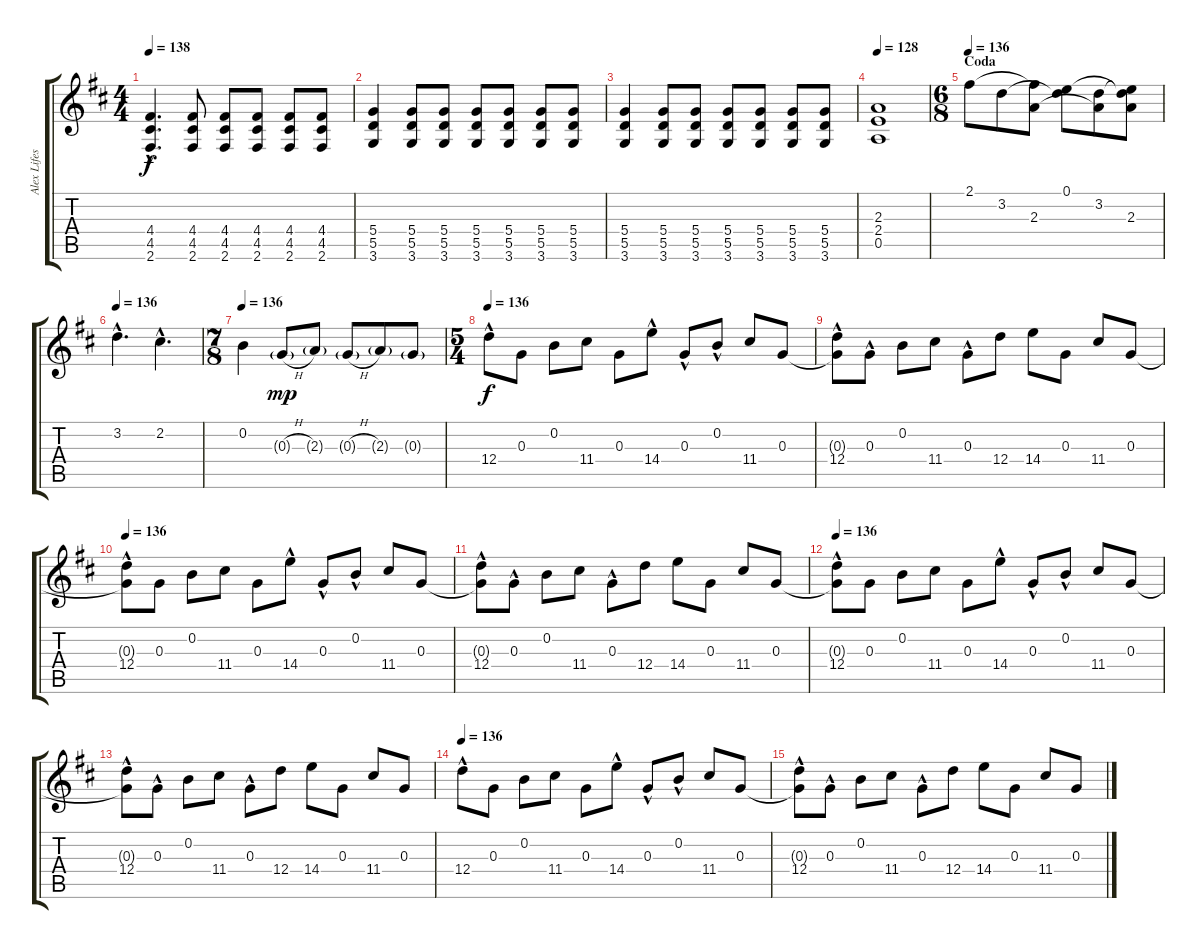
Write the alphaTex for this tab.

\track ("Alex Lifeson (rhythm)" "Alex Lifes") {instrument distortionguitar}
\staff {score tabs}
\tuning (E4 B3 G3 D3 A2 E2) {hide}
\ts (4 4)
\tempo 138
\clef g2
\ks d
(4.4{hac} 4.5{hac} 2.6{hac}).4{d dy f} (4.4 4.5 2.6).8 (4.4 4.5 2.6).8 (4.4 4.5 2.6).8 (4.4 4.5 2.6).8 (4.4 4.5 2.6).8 |
(5.4 5.5 3.6).4 (5.4 5.5 3.6).8 (5.4 5.5 3.6).8 (5.4 5.5 3.6).8 (5.4 5.5 3.6).8 (5.4 5.5 3.6).8 (5.4 5.5 3.6).8 |
(5.4 5.5 3.6).4 (5.4 5.5 3.6).8 (5.4 5.5 3.6).8 (5.4 5.5 3.6).8 (5.4 5.5 3.6).8 (5.4 5.5 3.6).8 (5.4 5.5 3.6).8 |
\tempo 128
(2.3 2.4 0.5).1{volume 8} |
\ts (6 8)
\section ("" "Coda")
\tempo 136
2.1.8{volume 9 instrument electricguitarjazz} 3.2.8 (2.1{t} 2.3).8 (0.1 3.2{t}).8 (3.2 2.3{t}).8 (0.1{t} 3.2{t} 2.3).8 |
\tempo 136
3.2{hac}.4{d instrument electricguitarjazz} 2.2{hac}.4{d} |
\ts (7 8)
\tempo 136
0.2.4{instrument electricguitarjazz} 0.3{h g}.8{dy mp} 2.3{g}.8 0.3{h g}.8 2.3{g}.8 0.3{g}.8 |
\ts (5 4)
\tempo 136
12.4{hac}.8{dy f volume 8 balance 6 instrument electricguitarjazz} 0.3.8 0.2.8 11.4.8 0.3.8 14.4{hac}.8 0.3{hac}.8 0.2{hac}.8 11.4.8 0.3.8 |
(0.3{t} 12.4{hac}).8 0.3{hac}.8 0.2.8 11.4.8 0.3{hac}.8 12.4.8 14.4.8 0.3.8 11.4.8 0.3.8 |
\tempo 136
(0.3{t} 12.4{hac}).8{balance 6 instrument electricguitarjazz} 0.3.8 0.2.8 11.4.8 0.3.8 14.4{hac}.8 0.3{hac}.8 0.2{hac}.8 11.4.8 0.3.8 |
(0.3{t} 12.4{hac}).8 0.3{hac}.8 0.2.8 11.4.8 0.3{hac}.8 12.4.8 14.4.8 0.3.8 11.4.8 0.3.8 |
\tempo 136
(0.3{t} 12.4{hac}).8{balance 6 instrument electricguitarjazz} 0.3.8 0.2.8 11.4.8 0.3.8 14.4{hac}.8 0.3{hac}.8 0.2{hac}.8 11.4.8 0.3.8 |
(0.3{t} 12.4{hac}).8 0.3{hac}.8 0.2.8 11.4.8 0.3{hac}.8 12.4.8 14.4.8 0.3.8 11.4.8 0.3.8 |
\tempo 136
12.4{hac}.8{balance 6 instrument electricguitarjazz} 0.3.8 0.2.8 11.4.8 0.3.8 14.4{hac}.8 0.3{hac}.8 0.2{hac}.8 11.4.8 0.3.8 |
(0.3{t} 12.4{hac}).8 0.3{hac}.8 0.2.8 11.4.8 0.3{hac}.8 12.4.8 14.4.8 0.3.8 11.4.8 0.3.8
